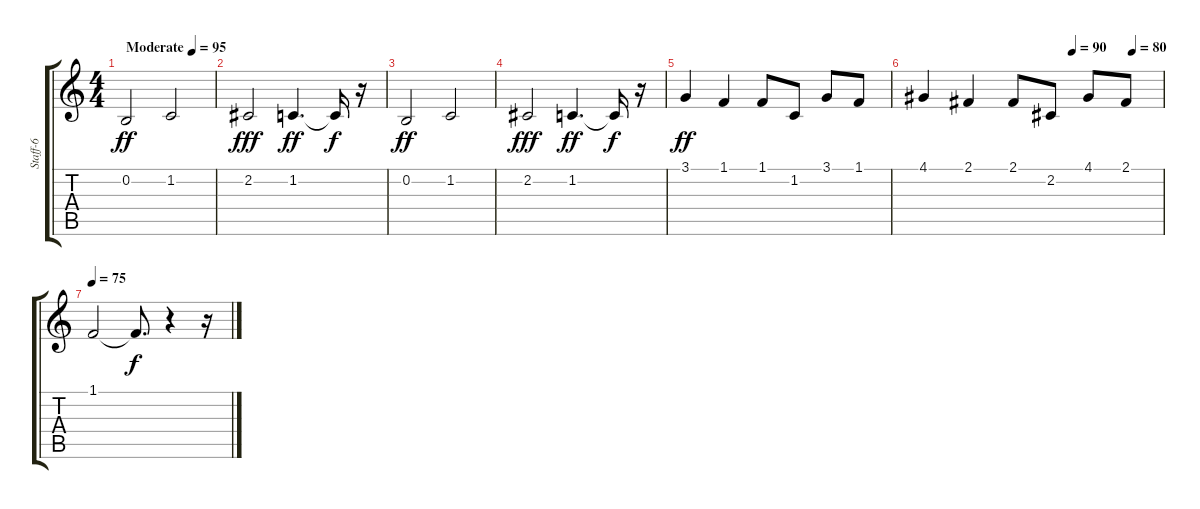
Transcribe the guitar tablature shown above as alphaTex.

\track ("Staff-6" "Staff-6") {instrument stringensemble1}
\staff {score tabs}
\tuning (E4 B3 G3 D3 A2 E2) {hide}
\ts (4 4)
\tempo (95 "Moderate")
\clef g2
\ks c
0.2.2{dy ff instrument stringensemble1} 1.2.2 |
2.2.2{dy fff} 1.2.4{d dy ff} 1.2{t}.16{dy f} r.16 |
0.2.2{dy ff} 1.2.2 |
2.2.2{dy fff} 1.2.4{d dy ff} 1.2{t}.16{dy f} r.16 |
3.1.4{dy ff} 1.1.4 1.1.8 1.2.8 3.1.8 1.1.8 |
\tempo (90 0.625)
\tempo (80 0.875)
4.1.4 2.1.4 2.1.8 2.2.8 4.1.8 2.1.8 |
\tempo 75
1.1.2 1.1{t}.8{d dy f} r.4 r.16
